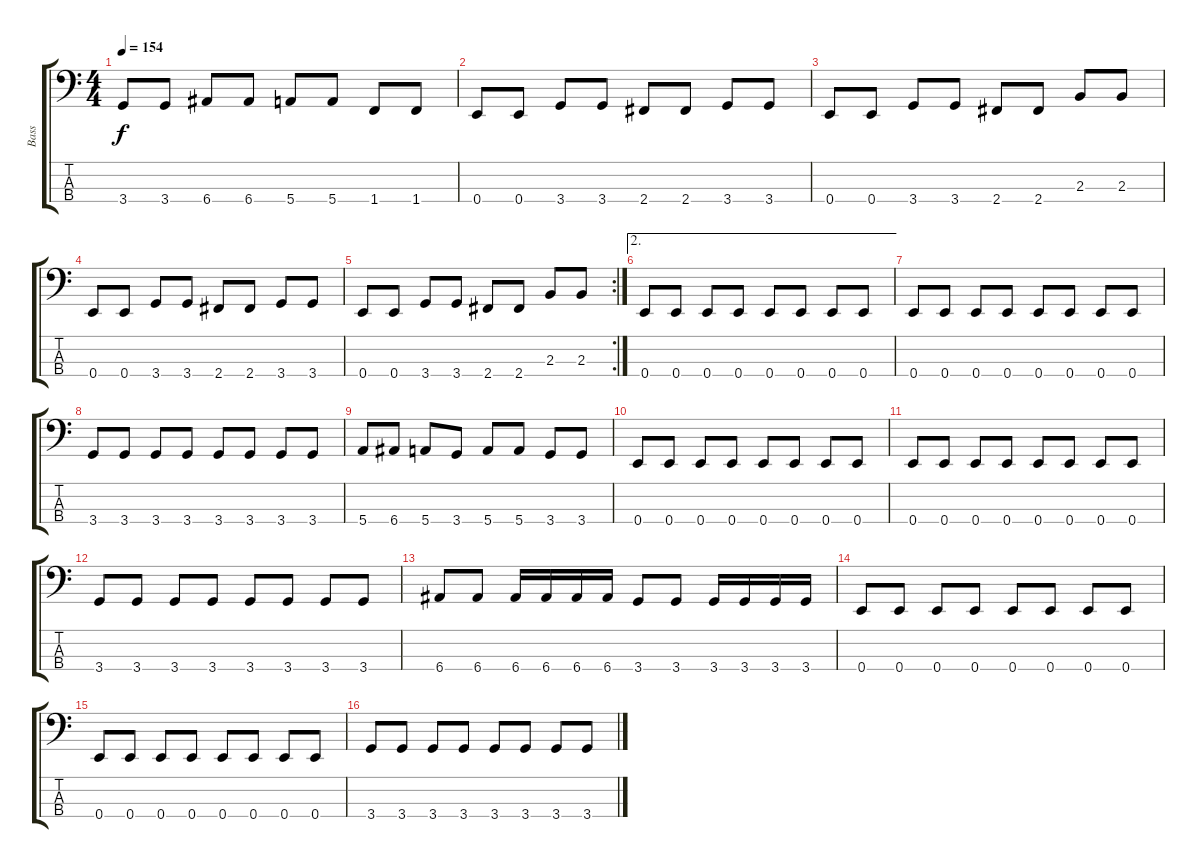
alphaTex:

\track ("Bass" "Bass") {instrument electricbasspick}
\staff {score tabs}
\tuning (G2 D2 A1 E1) {hide}
\ts (4 4)
\tempo 154
\clef f4
\ks c
3.4.8{dy f} 3.4.8 6.4.8 6.4.8 5.4.8 5.4.8 1.4.8 1.4.8 |
0.4.8 0.4.8 3.4.8 3.4.8 2.4.8 2.4.8 3.4.8 3.4.8 |
0.4.8 0.4.8 3.4.8 3.4.8 2.4.8 2.4.8 2.3.8 2.3.8 |
0.4.8 0.4.8 3.4.8 3.4.8 2.4.8 2.4.8 3.4.8 3.4.8 |
\rc 2
0.4.8 0.4.8 3.4.8 3.4.8 2.4.8 2.4.8 2.3.8 2.3.8 |
\ae 2
0.4.8 0.4.8 0.4.8 0.4.8 0.4.8 0.4.8 0.4.8 0.4.8 |
0.4.8 0.4.8 0.4.8 0.4.8 0.4.8 0.4.8 0.4.8 0.4.8 |
3.4.8 3.4.8 3.4.8 3.4.8 3.4.8 3.4.8 3.4.8 3.4.8 |
5.4.8 6.4.8 5.4.8 3.4.8 5.4.8 5.4.8 3.4.8 3.4.8 |
0.4.8 0.4.8 0.4.8 0.4.8 0.4.8 0.4.8 0.4.8 0.4.8 |
0.4.8 0.4.8 0.4.8 0.4.8 0.4.8 0.4.8 0.4.8 0.4.8 |
3.4.8 3.4.8 3.4.8 3.4.8 3.4.8 3.4.8 3.4.8 3.4.8 |
6.4.8 6.4.8 6.4.16 6.4.16 6.4.16 6.4.16 3.4.8 3.4.8 3.4.16 3.4.16 3.4.16 3.4.16 |
0.4.8 0.4.8 0.4.8 0.4.8 0.4.8 0.4.8 0.4.8 0.4.8 |
0.4.8 0.4.8 0.4.8 0.4.8 0.4.8 0.4.8 0.4.8 0.4.8 |
3.4.8 3.4.8 3.4.8 3.4.8 3.4.8 3.4.8 3.4.8 3.4.8
